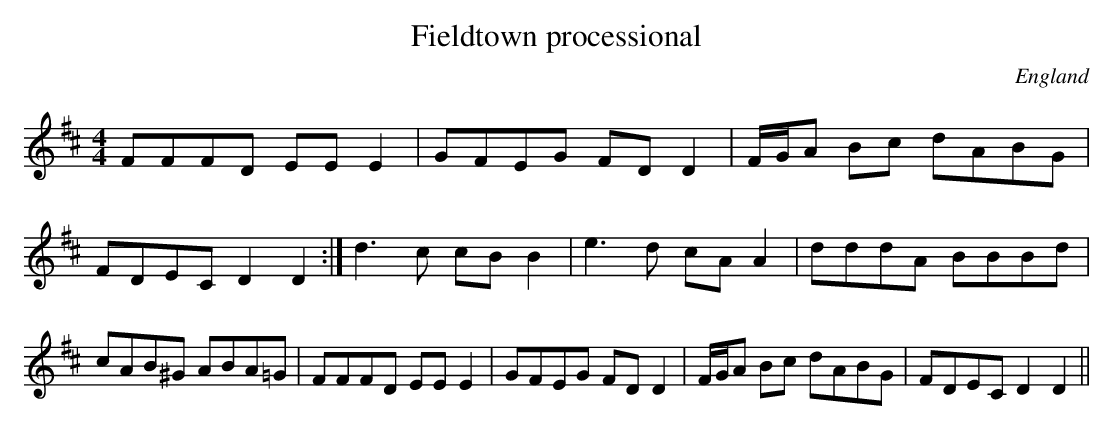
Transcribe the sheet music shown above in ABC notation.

X:1
T:Fieldtown processional
O:England
M:4/4
K:D
FFFD EEE2 | GFEG FDD2 |\
F/G/A Bc dABG | FDEC D2D2 :|\
d3c cBB2 | e3d cAA2 | dddA BBBd | cAB^G ABA=G |\
FFFD EEE2 | GFEG FDD2 |\
F/G/A Bc dABG | FDEC D2D2 ||**
